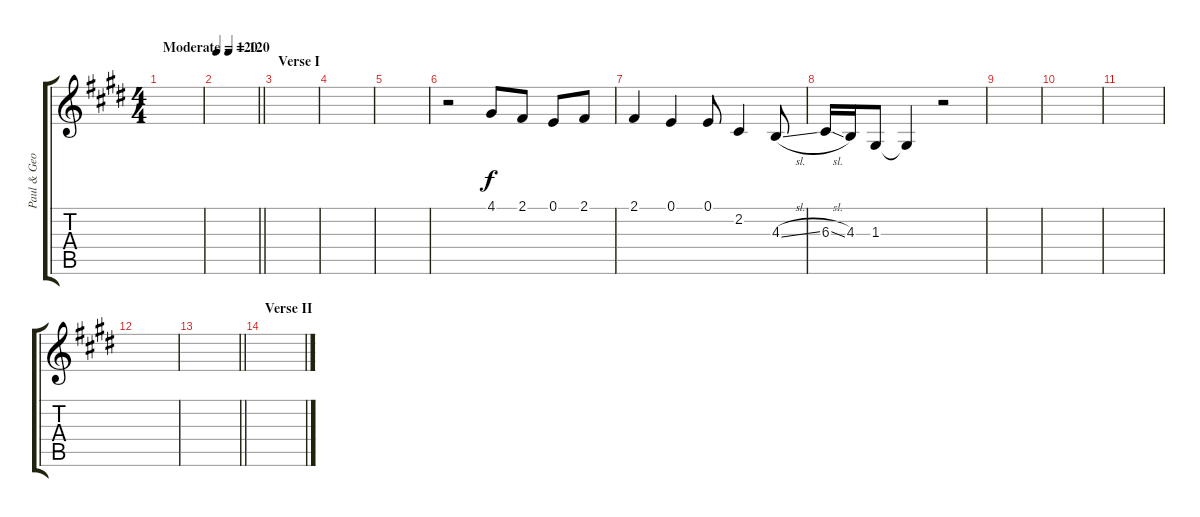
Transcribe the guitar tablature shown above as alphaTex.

\track ("Paul & George Backing Vocals" "Paul & Geo") {instrument clarinet}
\staff {score tabs}
\tuning (E4 B3 G3 D3 A2 E2) {hide}
\ts (4 4)
\tempo (120 "Moderate")
\clef g2
\ks e
|
\tempo 120
\barLineRight lightlight
|
\section ("" "Verse I")
|
|
|
r.2 4.1.8 2.1.8 0.1.8 2.1.8 |
2.1.4 0.1.4 0.1.8 2.2.4 4.3{sl}.8 |
6.3{sl}.16 4.3.16 1.3.8 1.3{t}.4 r.2 |
|
|
|
|
\barLineRight lightlight
|
\section ("" "Verse II")
